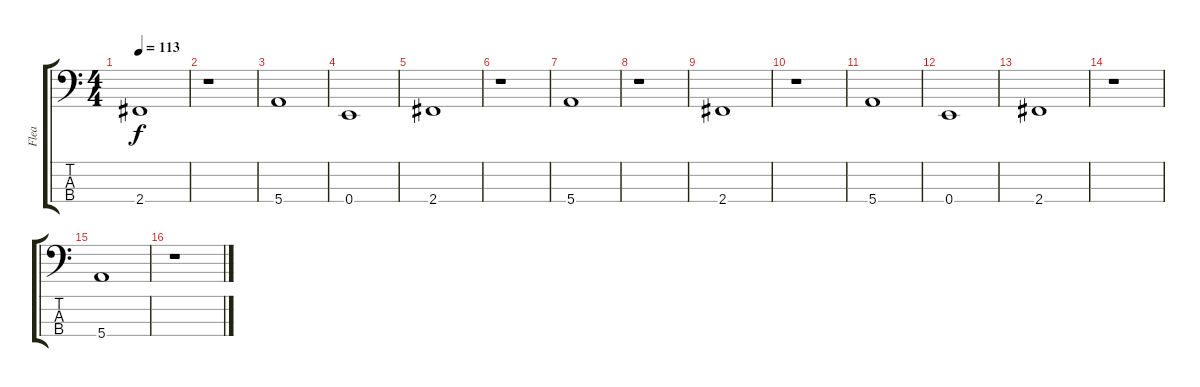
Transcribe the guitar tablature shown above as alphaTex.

\track ("Flea" "Flea") {instrument electricbassfinger}
\staff {score tabs}
\tuning (G2 D2 A1 E1) {hide}
\ts (4 4)
\tempo 113
\clef f4
\ks c
2.4.1{dy f} |
r.1 |
5.4.1 |
0.4.1 |
2.4.1 |
r.1 |
5.4.1 |
r.1 |
2.4.1 |
r.1 |
5.4.1 |
0.4.1 |
2.4.1 |
r.1 |
5.4.1 |
r.1
